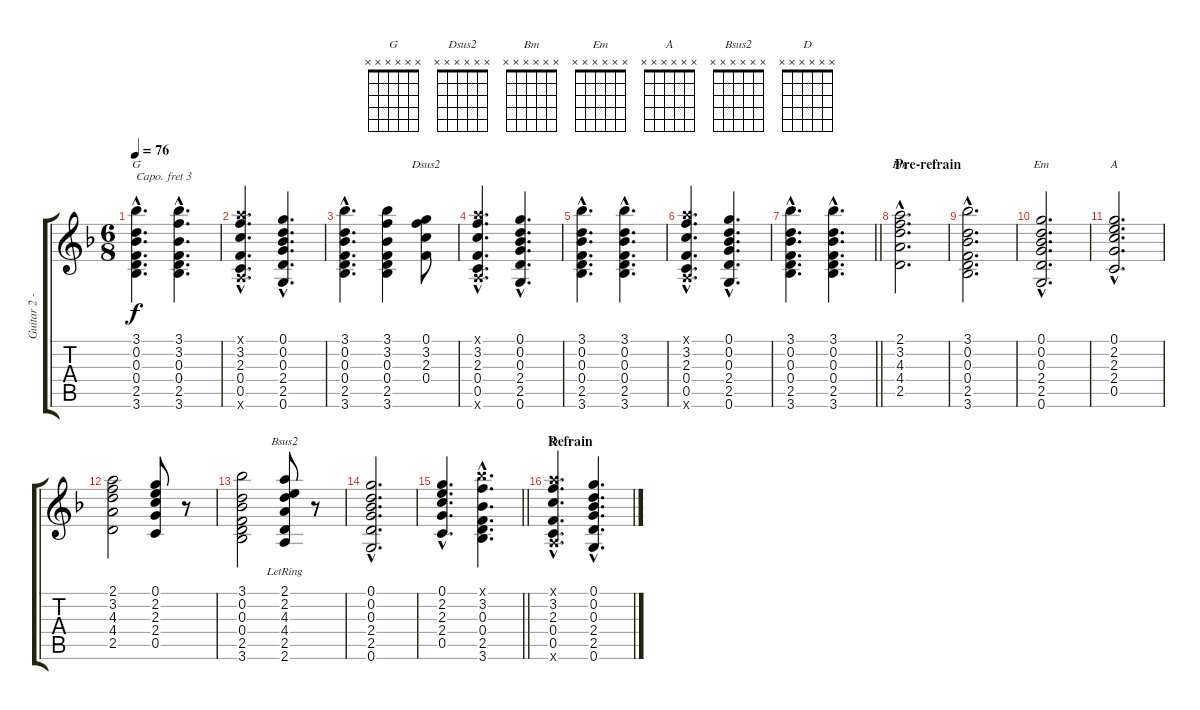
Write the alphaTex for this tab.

\track ("Guitar 2 - Chords (capo 3)" "Guitar 2 -") {instrument acousticguitarnylon}
\staff {score tabs}
\capo 3
\tuning (E4 B3 G3 D3 A2 E2) {hide}
\chord ("G" x x x x x x)
\chord ("Dsus2" x x x x x x)
\chord ("Bm" x x x x x x)
\chord ("Em" x x x x x x)
\chord ("A" x x x x x x)
\chord ("Bsus2" x x x x x x)
\chord ("D" x x x x x x)
\ts (6 8)
\tempo 76
\clef g2
\ks f
(3.1{hac} 0.2{hac} 0.3{hac} 0.4{hac} 2.5{hac} 3.6{hac}).4{d ch "G" dy f} (3.1{hac} 3.2{hac} 0.3{hac} 0.4{hac} 2.5{hac} 3.6{hac}).4{d} |
(2.1{hac x} 3.2{hac} 2.3{hac} 0.4{hac} 0.5{hac} 2.6{hac x}).4{d} (0.1{hac} 0.2{hac} 0.3{hac} 2.4{hac} 2.5{hac} 0.6{hac}).4{d} |
(3.1{hac} 0.2{hac} 0.3{hac} 0.4{hac} 2.5{hac} 3.6{hac}).4{d} (3.1 3.2 0.3 0.4 2.5 3.6).4 (0.1 3.2 2.3 0.4).8{ch "Dsus2"} |
(2.1{hac x} 3.2{hac} 2.3{hac} 0.4{hac} 0.5{hac} 2.6{hac x}).4{d} (0.1{hac} 0.2{hac} 0.3{hac} 2.4{hac} 2.5{hac} 0.6{hac}).4{d} |
(3.1{hac} 0.2{hac} 0.3{hac} 0.4{hac} 2.5{hac} 3.6{hac}).4{d} (3.1{hac} 0.2{hac} 0.3{hac} 0.4{hac} 2.5{hac} 3.6{hac}).4{d} |
(2.1{hac x} 3.2{hac} 2.3{hac} 0.4{hac} 0.5{hac} 2.6{hac x}).4{d} (0.1{hac} 0.2{hac} 0.3{hac} 2.4{hac} 2.5{hac} 0.6{hac}).4{d} |
\barLineRight lightlight
(3.1{hac} 0.2{hac} 0.3{hac} 0.4{hac} 2.5{hac} 3.6{hac}).4{d} (3.1{hac} 0.2{hac} 0.3{hac} 0.4{hac} 2.5{hac} 3.6{hac}).4{d} |
\section ("" "Pre-refrain")
(2.1{hac} 3.2{hac} 4.3{hac} 4.4{hac} 2.5{hac}).2{d ch "Bm"} |
(3.1{hac} 0.2{hac} 0.3{hac} 0.4{hac} 2.5{hac} 3.6{hac}).2{d} |
(0.1{hac} 0.2{hac} 0.3{hac} 2.4{hac} 2.5{hac} 0.6{hac}).2{d ch "Em"} |
(0.1{hac} 2.2{hac} 2.3{hac} 2.4{hac} 0.5{hac}).2{d ch "A"} |
(2.1 3.2 4.3 4.4 2.5).2 (0.1 2.2 2.3 2.4 0.5).8 r.8 |
(3.1 0.2 0.3 0.4 2.5 3.6).2 (2.1{lr} 2.2{lr} 4.3{lr} 4.4{lr} 2.5{lr} 2.6{lr}).8{ch "Bsus2"} r.8 |
(0.1{hac} 0.2{hac} 0.3{hac} 2.4{hac} 2.5{hac} 0.6{hac}).2{d} |
\barLineRight lightlight
(0.1{hac} 2.2{hac} 2.3{hac} 2.4{hac} 0.5{hac}).4{d} (3.1{hac x} 3.2{hac} 0.3{hac} 0.4{hac} 2.5{hac} 3.6{hac}).4{d} |
\section ("" "Refrain")
(2.1{hac x} 3.2{hac} 2.3{hac} 0.4{hac} 0.5{hac} 2.6{hac x}).4{d ch "D"} (0.1{hac} 0.2{hac} 0.3{hac} 2.4{hac} 2.5{hac} 0.6{hac}).4{d}
